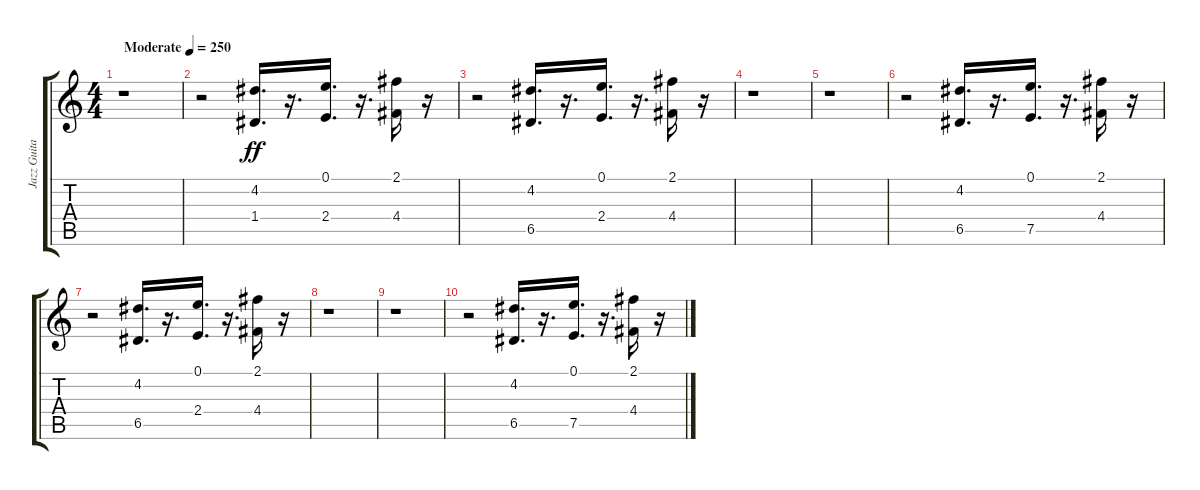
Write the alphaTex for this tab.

\track ("Jazz Guitar         " "Jazz Guita") {instrument electricguitarjazz}
\staff {score tabs}
\tuning (E4 B3 G3 D3 A2 E2) {hide}
\ts (4 4)
\tempo (250 "Moderate")
\tempo 96
\tempo (250 "Moderate")
\clef g2
\ks c
r.1{dy ff instrument electricguitarjazz} |
r.2 (4.2 1.4).16{d} r.16{d} (0.1 2.4).16{d} r.16{d} (2.1 4.4).16 r.16 |
r.2 (4.2 6.5).16{d} r.16{d} (0.1 2.4).16{d} r.16{d} (2.1 4.4).16 r.16 |
r.1 |
r.1 |
r.2 (4.2 6.5).16{d} r.16{d} (0.1 7.5).16{d} r.16{d} (2.1 4.4).16 r.16 |
r.2 (4.2 6.5).16{d} r.16{d} (0.1 2.4).16{d} r.16{d} (2.1 4.4).16 r.16 |
r.1 |
r.1 |
r.2 (4.2 6.5).16{d} r.16{d} (0.1 7.5).16{d} r.16{d} (2.1 4.4).16 r.16
